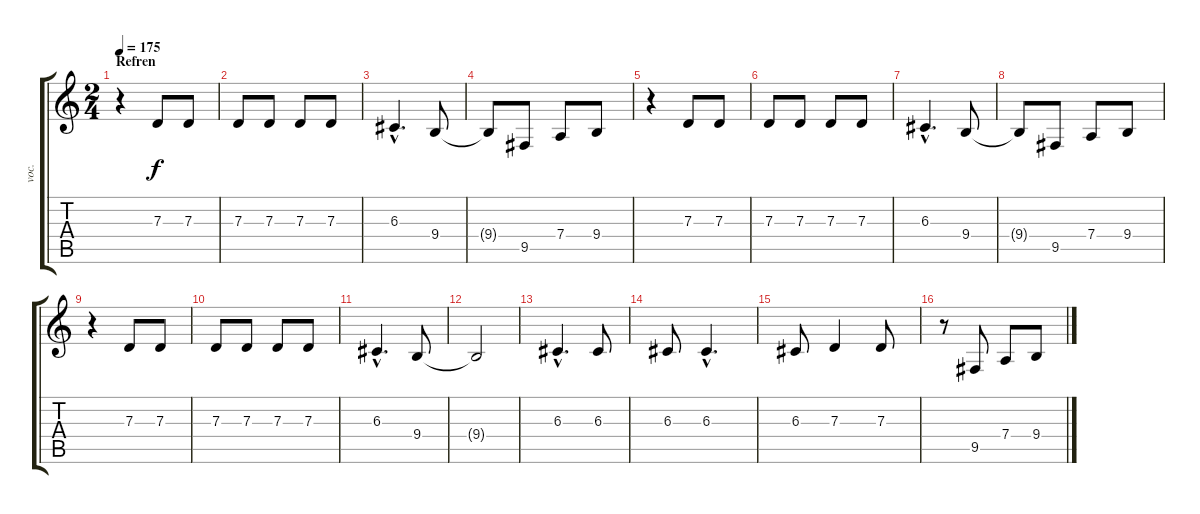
\track ("voc." "voc.") {instrument lead8bassandlead}
\staff {score tabs}
\tuning (E4 B3 G3 D3 A2 E2) {hide}
\ts (2 4)
\section ("" "Refren")
\tempo 175
\clef g2
\ks c
r.4{dy f} 7.3.8 7.3.8 |
7.3.8 7.3.8 7.3.8 7.3.8 |
6.3{hac}.4{d} 9.4.8 |
9.4{t}.8 9.5.8 7.4.8 9.4.8 |
r.4 7.3.8 7.3.8 |
7.3.8 7.3.8 7.3.8 7.3.8 |
6.3{hac}.4{d} 9.4.8 |
9.4{t}.8 9.5.8 7.4.8 9.4.8 |
r.4 7.3.8 7.3.8 |
7.3.8 7.3.8 7.3.8 7.3.8 |
6.3{hac}.4{d} 9.4.8 |
9.4{t}.2 |
6.3{hac}.4{d} 6.3.8 |
6.3.8 6.3{hac}.4{d} |
6.3.8 7.3.4 7.3.8 |
r.8 9.5.8 7.4.8 9.4.8
